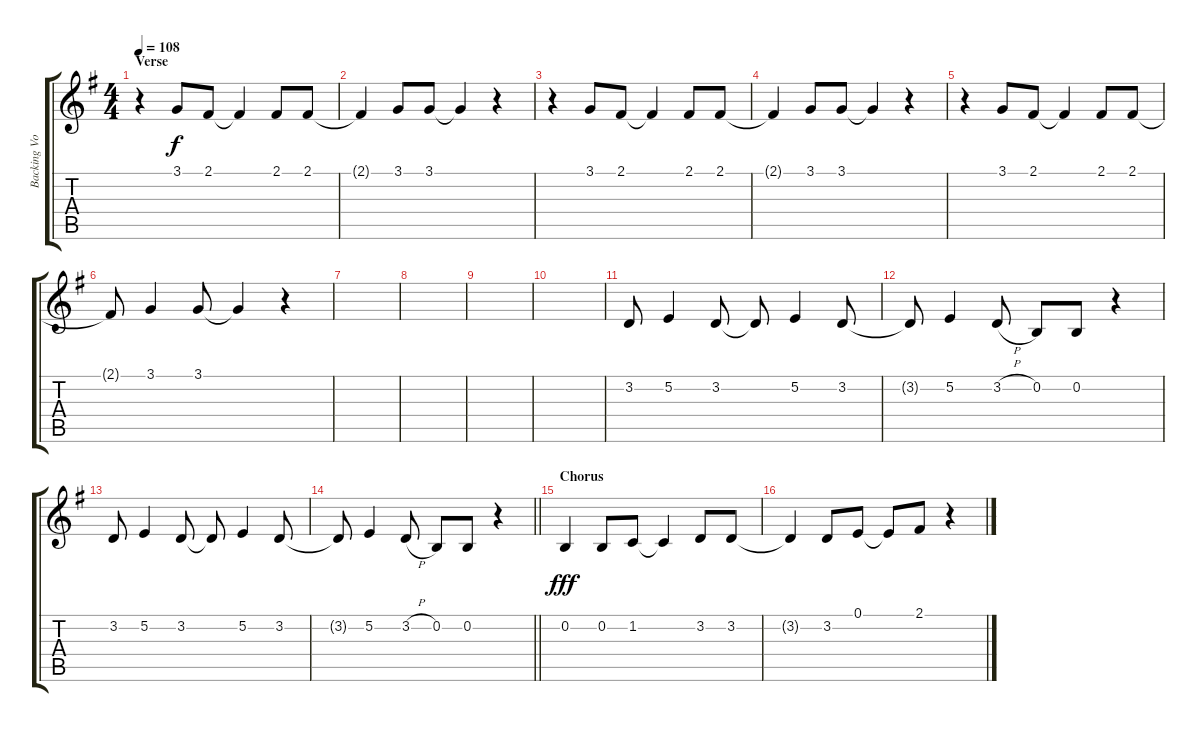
\track ("Backing Vocals" "Backing Vo") {instrument sopranosax}
\staff {score tabs}
\tuning (E4 B3 G3 D3 A2 E2) {hide}
\ts (4 4)
\section ("" "Verse")
\tempo 108
\clef g2
\ks g
r.4{dy fff} 3.1.8{dy f} 2.1.8 2.1{t}.4 2.1.8 2.1.8 |
2.1{t}.4 3.1.8 3.1.8 3.1{t}.4 r.4 |
r.4 3.1.8 2.1.8 2.1{t}.4 2.1.8 2.1.8 |
2.1{t}.4 3.1.8 3.1.8 3.1{t}.4 r.4 |
r.4 3.1.8 2.1.8 2.1{t}.4 2.1.8 2.1.8 |
2.1{t}.8 3.1.4 3.1.8 3.1{t}.4 r.4 |
|
|
|
|
3.2.8 5.2.4 3.2.8 3.2{t}.8 5.2.4 3.2.8 |
3.2{t}.8 5.2.4 3.2{h}.8 0.2.8 0.2.8 r.4 |
3.2.8 5.2.4 3.2.8 3.2{t}.8 5.2.4 3.2.8 |
\barLineRight lightlight
3.2{t}.8 5.2.4 3.2{h}.8 0.2.8 0.2.8 r.4 |
\section ("" "Chorus")
0.2.4{dy fff} 0.2.8 1.2.8 1.2{t}.4 3.2.8 3.2.8 |
3.2{t}.4 3.2.8 0.1.8 0.1{t}.8 2.1.8 r.4
